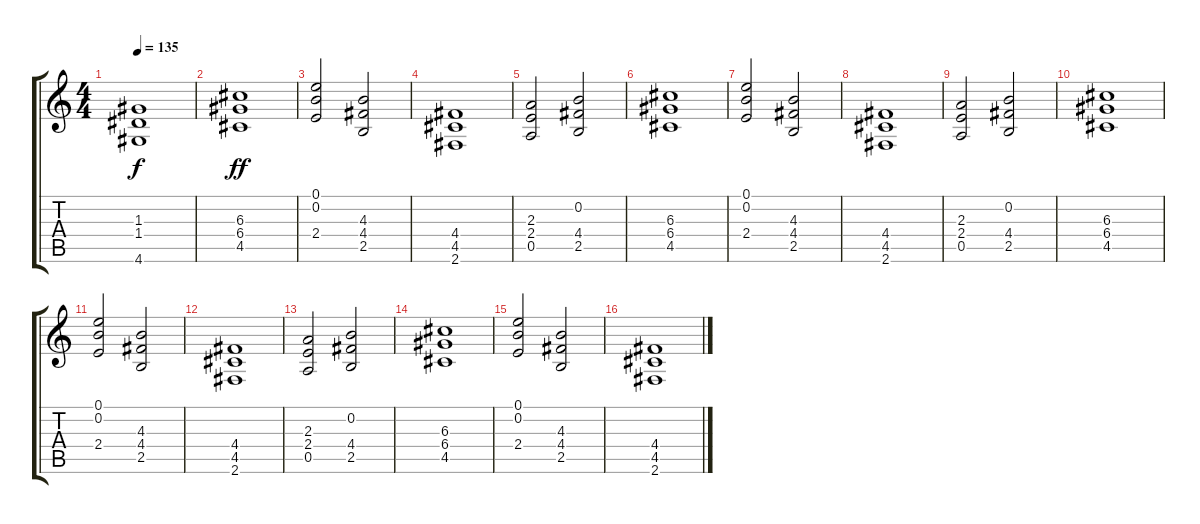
\track "" {instrument distortionguitar}
\staff {score tabs}
\tuning (E4 B3 G3 D3 A2 E2) {hide}
\ts (4 4)
\tempo 135
\clef g2
\ks c
(1.3{t} 1.4{t} 4.6{t}).1{dy f} |
(6.3 6.4 4.5).1{dy ff} |
(0.1 0.2 2.4).2 (4.3 4.4 2.5).2 |
(4.4 4.5 2.6).1 |
(2.3 2.4 0.5).2 (0.2 4.4 2.5).2 |
(6.3 6.4 4.5).1 |
(0.1 0.2 2.4).2 (4.3 4.4 2.5).2 |
(4.4 4.5 2.6).1 |
(2.3 2.4 0.5).2 (0.2 4.4 2.5).2 |
(6.3 6.4 4.5).1 |
(0.1 0.2 2.4).2 (4.3 4.4 2.5).2 |
(4.4 4.5 2.6).1 |
(2.3 2.4 0.5).2 (0.2 4.4 2.5).2 |
(6.3 6.4 4.5).1 |
(0.1 0.2 2.4).2 (4.3 4.4 2.5).2 |
(4.4 4.5 2.6).1
